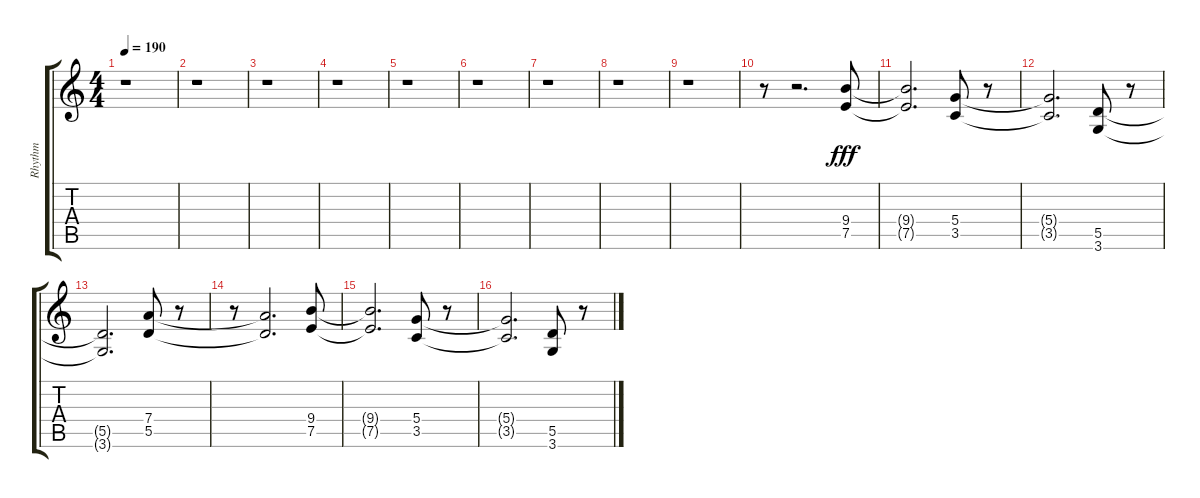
\track ("Rhythm" "Rhythm") {instrument distortionguitar}
\staff {score tabs}
\tuning (E4 B3 G3 D3 A2 E2) {hide}
\ts (4 4)
\tempo 190
\clef g2
\ks c
r.1{dy mp} |
r.1 |
r.1 |
r.1 |
r.1 |
r.1 |
r.1 |
r.1 |
r.1 |
r.8 r.2{d} (9.4 7.5).8{dy fff} |
(9.4{t} 7.5{t}).2{d} (5.4 3.5).8 r.8 |
(5.4{t} 3.5{t}).2{d} (5.5 3.6).8 r.8 |
(5.5{t} 3.6{t}).2{d} (7.4 5.5).8 r.8 |
r.8 (7.4{t} 5.5{t}).2{d} (9.4 7.5).8 |
(9.4{t} 7.5{t}).2{d} (5.4 3.5).8 r.8 |
(5.4{t} 3.5{t}).2{d} (5.5 3.6).8 r.8
